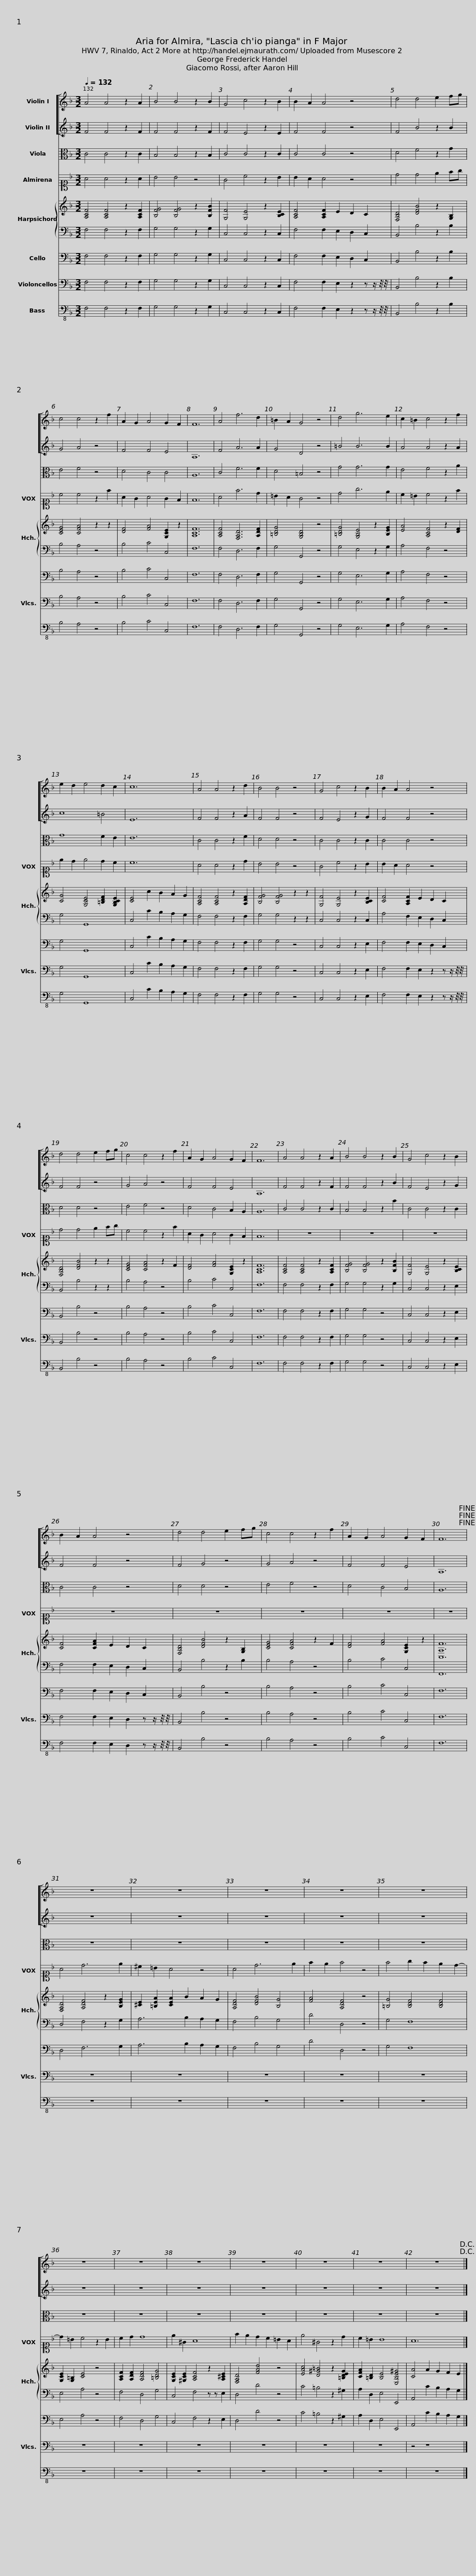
X:1
%%score [ 1 2 ] 3 4 { 5 | 6 } 7 8 9
L:1/8
Q:1/4=132
M:3/2
I:linebreak $
K:F
V:1 treble
V:2 treble
V:3 alto
V:4 alto1
V:5 treble
V:6 bass
V:7 bass
V:8 bass
V:9 bass-8
V:1
 A4 A4 z2 A2 | B4 B4 z2 B2 | G4 c4 z2 B2 | B2 A2 A4 z4 | d4 d4 e2 fg | %5
 c4 c4 z2 f2 | A2 G2 A4 G2 F2 | F12 | A4 f6 d2 | =B2 A2 G4 z4 |$ %10
 d4 g6 e2 | c2 =B2 c4 z2 f2 | e2 d2 e4 d2 c2 | c12 | A4 A4 z2 d2 | %15
 B4 B4 z4 | G4 c4 z2 B2 | B2 A2 A4 z4 | d4 d4 e2 fg | c4 c4 z2 f2 | %20
 A2 G2 A4 G2 F2 | F12 |$ A4 A4 z2 A2 | B4 B4 z2 B2 | G4 c4 z2 B2 | %25
 B2 A2 A4 z4 | d4 d4 e2 fg | c4 c4 z2 f2 | A2 G2 A4 G2 F2 | F12!fine!!fine!!fine! |$ %30
 z12 | z12 | z12 | z12 | z12 | %35
 z12 | z12 |$ z12 | z12 | z12 | %40
 z12 | z12!D.C.!!D.C.! |] %42
V:2
 F4 F4 z2 F2 | F4 F4 z2 F2 | F4 E4 z2 E2 | F4 F4 z4 | F4 B4 z2 B2 | %5
 G4 A4 z4 | F4 F4 E4 | A,12 | F4 A6 A2 | G4 D4 z4 |$ %10
 =B4 B6 B2 | A4 A4 z2 A2 | c8 =B4 | E12 | F4 F4 z2 A2 | %15
 F4 F4 z4 | F4 E4 z2 G2 | F4 F4 z4 | F4 F4 z4 | G4 A4 z4 | %20
 F4 F4 E4 | A,12 |$ F4 F4 z2 F2 | F4 F4 z2 B2 | F4 E4 z2 G2 | %25
 F4 F4 z4 | F4 G4 z4 | G4 A4 z4 | F4 F4 E4 | A,12 |$ %30
 z12 | z12 | z12 | z12 | z12 | %35
 z12 | z12 |$ z12 | z12 | z12 | %40
 z12 | z12 |] %42
V:3
 C4 C4 z2 C2 | B,4 B,4 z2 B,2 | C4 C4 z2 C2 | C4 C4 z4 | D4 F4 z2 G2 | %5
 E4 F4 z4 | D4 C4 C4 | A,12 | C4 F6 F2 | D4 =B,4 z4 |$ %10
 G4 G6 G2 | E4 F4 z2 A2 | G8 F2 E2 | E12 | C4 C4 z2 F2 | %15
 D4 D4 z4 | C4 C4 z2 C2 | C4 C4 z4 | D4 D4 z4 | E4 F4 z4 | %20
 D4 C4 B,2 A,2 | A,12 |$ C4 C4 z2 C2 | B,4 B,4 z2 B2 | C4 C4 z2 C2 | %25
 C4 C4 z4 | D4 D4 z4 | E4 F4 z4 | D4 C4 B,4 | A,12 |$ %30
 z12 | z12 | z12 | z12 | z12 | %35
 z12 | z12 |$ z12 | z12 | z12 | %40
 z12 | z12 |] %42
V:4
 A4 A4 z2 A2 | B4 B4 z4 | G4 c4 z2 B2 | B2 A2 A4 z4 | d4 d4 e2 fg | %5
 c4 c4 z2 f2 | A2 G2 A4 G2 F2 | F12 | A4 f6 d2 | =B2 A2 G4 z4 |$ %10
 d4 g6 e2 | c2 =B2 c4 z2 f2 | e2 d2 e4 d2 c2 | c12 | A4 A4 z2 d2 | %15
 B4 B4 z4 | G4 c4 z2 B2 | B2 A2 A4 z4 | d4 d4 e2 fg | c4 c4 z2 f2 | %20
 A2 G2 A4 G2 F2 | F12 |$ z12 | z12 | z12 | %25
 z12 | z12 | z12 | z12 | z12 |$ %30
 A4 d6 e2 | ^c2 =B2 A4 z4 | A4 d6 e2 | f2 e2 f4 z4 | f4 g2 f2 e2 d2- | %35
 d2 =B2 c4 z2 B2 | c2 d2 d8 |$ e2 ^G2 A8 | f2 e2 d2 c2 =B2 A2 | e4 ^G4 z2 d2 | %40
 c2 =B2 B8 | A12 |] %42
V:5
 [A,CF]4 [A,CF]4 z2 [A,CF]2 | [B,FG]4 [B,FG]4 z2 [B,FB]2 | [G,F]4 [G,E]4 z2 [B,CE]2 | [A,CF]4 [A,CF]2 E2 D2 C2 | [F,B,D]4 [DFB]4 z2 [G,B,]2 | %5
 [CEG]4 [CFA]4 z2 z2 | [DF]4 [FA]4 [G,CE]2 z2 | [A,CF]12 | [A,CF]4 [F,A,D]6 [A,DF]2 | [=B,DG]4 [G,B,D]4 z4 |$ %10
 [=B,DG]4 [G,B,E]4 z2 [B,EG]2 | [EA]4 [A,CF]4 z2 [DF]2 | [CG]4 [G,CE]4 [=B,DF]2 [G,B,CE]2 | [CE]4 c2 B2 A2 G2 | [A,CF]4 [A,CF]4 z2 [A,DF]2 | %15
 [B,FG]4 [B,FG]4 z2 z2 | [G,F]4 [G,E]4 z2 [B,CE]2 | [CF]4 [A,CF]2 E2 D2 C2 | [F,B,D]4 [DFB]4 z2 z2 | [CEG]4 [CFA]4 z2 F2 | %20
 [DF]4 [FA]4 [G,CE]2 z2 | [A,CF]12 |$ [A,CF]4 [A,CF]4 z2 [A,CF]2 | [B,FG]4 [B,FG]4 z2 [B,FB]2 | [G,F]4 [G,E]4 z2 [B,CE]2 | %25
 [CF]4 [CFA]2 E2 D2 C2 | [F,B,D]4 [DFB]4 z2 [G,B,]2 | [CEG]4 [CFA]4 z2 F2 | [DF]4 [FA]4 [G,CE]2 z2 | [C,A,F]12 |$ %30
 [F,A,D]4 [A,DF]4 z2 [B,EG]2 | [^CE]2 [=B,EA]2 [CEA]2 B2 A2 G2 | [A,DF]4 [DFB]4 [B,G]4 | [FA]4 [A,DF]4 z4 | [=B,G]4 [B,DF]4 [B,DF]4 | %35
 [G,CE]2 [G,=B,]2 [CE]4 z4 | [A,CF]2 [A,DF]2 [A,DF]4 [=B,DG]4 |$ [G,CE]2 [^G,CE]2 [A,CF]4 z2 [A,^CE]2 | [F,A,D]4 [FAd]4 z4 | [EAc]4 [D^G=B]4 z2 [=B,DEG]2 | %40
 [CFA]2 [=B,D]2 [B,E]4 [E,B,E^G]4 | [CA]4 A2 G2 F2 E2 |] %42
V:6
 F,4 F,4 z2 F,2 | G,4 G,4 z2 G,2 | C,4 C,4 z2 C,2 | F,4 F,2 E,2 D,2 C,2 | B,,4 B,4 z2 B,2 | %5
 B,4 A,4 z4 | B,4 C4 C,4 | F,12 | F,4 D,6 F,2 | G,4 G,,4 z4 |$ %10
 G,4 E,4 z2 G,2 | A,4 F,4 z4 | G,4 G,,8 | C,4 C2 B,2 A,2 G,2 | F,4 F,4 z2 F,2 | %15
 G,4 G,4 z2 z2 | C,4 C,4 z2 C,2 | A,4 F,2 E,2 D,2 C,2 | B,,4 B,4 z2 z2 | B,4 A,4 z4 | %20
 B,4 C4 C,4 | F,12 |$ F,4 F,4 z2 F,2 | G,4 G,4 z2 G,2 | C,4 C,4 z2 E,2 | %25
 F,4 F,2 E,2 D,2 C,2 | B,,4 B,4 z2 B,2 | B,4 A,4 z4 | B,4 C4 C,4 | F,,12 |$ %30
 D,4 F,4 z2 G,2 | A,6 B,2 A,2 G,2 | F,4 B,4 G,4 | D4 D,4 z4 | G,4 F,8 | %35
 E,4 A,4 z4 | F,4 D,4 G,4 |$ C,4 F,4 z z E,2 | D,4 D4 z4 | C4 =B,4 z2 ^G,2 | %40
 A,2 D,2 E,4 E,,4 | A,,4 C2 B,2 A,2 G,2 |] %42
V:7
 F,4 F,4 z2 F,2 | G,4 G,4 z2 G,2 | C,4 C,4 z2 C,2 | F,4 F,2 E,2 D,2 C,2 | B,,4 B,4 z2 B,2 | %5
 B,4 A,4 z4 | B,4 C4 C,4 | F,12 | F,4 D,6 F,2 | G,4 G,,4 z4 |$ %10
 G,4 E,6 G,2 | A,4 F,4 z4 | G,4 G,,8 | C,4 C2 B,2 A,2 G,2 | F,4 F,4 z2 F,2 | %15
 G,4 G,4 z4 | C,4 C,4 z2 E,2 | F,4 F,2 E,2 D,2 C,2 | B,,4 B,4 z4 | B,4 A,4 z4 | %20
 B,4 C4 C,4 | F,12 |$ F,4 F,4 z2 F,2 | G,4 G,4 z4 | C,4 C,4 z2 E,2 | %25
 F,4 F,2 E,2 D,2 C,2 | B,,4 B,4 z4 | B,4 A,4 z4 | B,4 C4 C,4 | F,12 |$ %30
 D,4 F,6 G,2 | A,6 B,2 A,2 G,2 | F,4 B,4 G,4 | D4 D,4 z4 | G,4 F,8 | %35
 E,4 A,4 z4 | F,4 D,4 G,4 |$ C,4 F,4 z2 E,2 | D,4 D4 z4 | C4 =B,4 z2 ^G,2 | %40
 A,2 D,2 E,4 E,,4 | A,,4 C2 B,2 A,2 G,2 |] %42
V:8
 F,4 F,4 z2 F,2 | G,4 G,4 z2 G,2 | C,4 C,4 z2 C,2 | F,4 F,2 E,2 z2 z z/ z/4 z/4 | B,,4 B,4 z2 B,2 | %5
 B,4 A,4 z4 | B,4 C4 C,4 | F,12 | F,4 D,6 F,2 | G,4 G,,4 z4 |$ %10
 G,4 E,6 G,2 | A,4 F,4 z4 | G,4 G,,8 | C,4 C2 B,2 A,2 G,2 | F,4 F,4 z2 F,2 | %15
 G,4 G,4 z4 | C,4 C,4 z2 E,2 | F,4 F,2 E,2 z2 z z/ z/4 z/4 | B,,4 B,4 z4 | B,4 A,4 z4 | %20
 B,4 C4 C,4 | F,12 |$ F,4 F,4 z2 F,2 | G,4 G,4 z4 | C,4 C,4 z2 E,2 | %25
 F,4 F,2 E,2 D,2 z z/ z/4 z/4 | B,,4 B,4 z4 | B,4 A,4 z4 | B,4 C4 C,4 | F,12 |$ %30
 z12 | z12 | z12 | z12 | z12 | %35
 z12 | z12 |$ z12 | z12 | z12 | %40
 z12 | z4 z8 |] %42
V:9
 F,4 F,4 z2 F,2 | G,4 G,4 z2 G,2 | C,4 C,4 z2 C,2 | F,4 F,2 E,2 z2 z z/ z/4 z/4 | B,,4 B,4 z2 B,2 | %5
 B,4 A,4 z4 | B,4 C4 C,4 | F,12 | F,4 D,6 F,2 | G,4 G,,4 z4 |$ %10
 G,4 E,6 G,2 | A,4 F,4 z4 | G,4 G,,8 | C,4 C2 B,2 A,2 G,2 | F,4 F,4 z2 F,2 | %15
 G,4 G,4 z4 | C,4 C,4 z2 E,2 | F,4 F,2 E,2 z2 z z/ z/4 z/4 | B,,4 B,4 z4 | B,4 A,4 z4 | %20
 B,4 C4 C,4 | F,12 |$ F,4 F,4 z2 F,2 | G,4 G,4 z4 | C,4 C,4 z2 E,2 | %25
 F,4 F,2 E,2 D,2 z z/ z/4 z/4 | B,,4 B,4 z4 | B,4 A,4 z4 | B,4 C4 C,4 | F,12 |$ %30
 z12 | z12 | z12 | z12 | z12 | %35
 z12 | z12 |$ z12 | z12 | z12 | %40
 z12 | z12 |] %42
